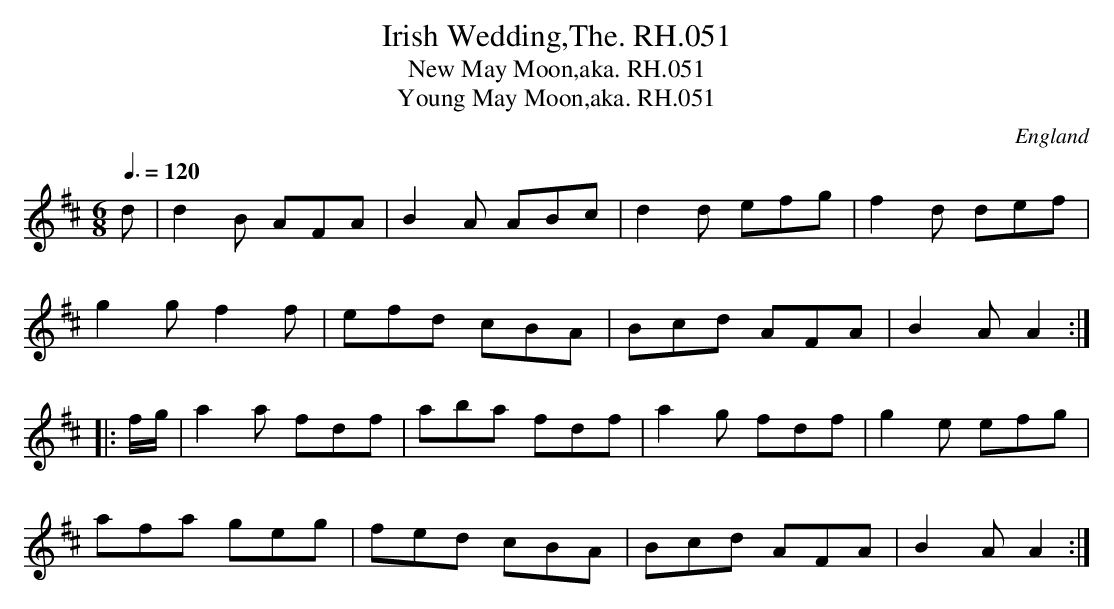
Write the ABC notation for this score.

X:1
T:Irish Wedding,The. RH.051
T:New May Moon,aka. RH.051
T:Young May Moon,aka. RH.051
L:1/8
M:6/8
O:England
Q:3/8=120
K:D
d|d2B AFA|B2A ABc|d2d efg|f2d def|!
g2g f2f|efd cBA|Bcd AFA|B2A A2:|!
|:f/g/|a2a fdf|aba fdf|a2g fdf|g2e efg|!
afa geg|fed cBA|Bcd AFA|B2A A2:|
